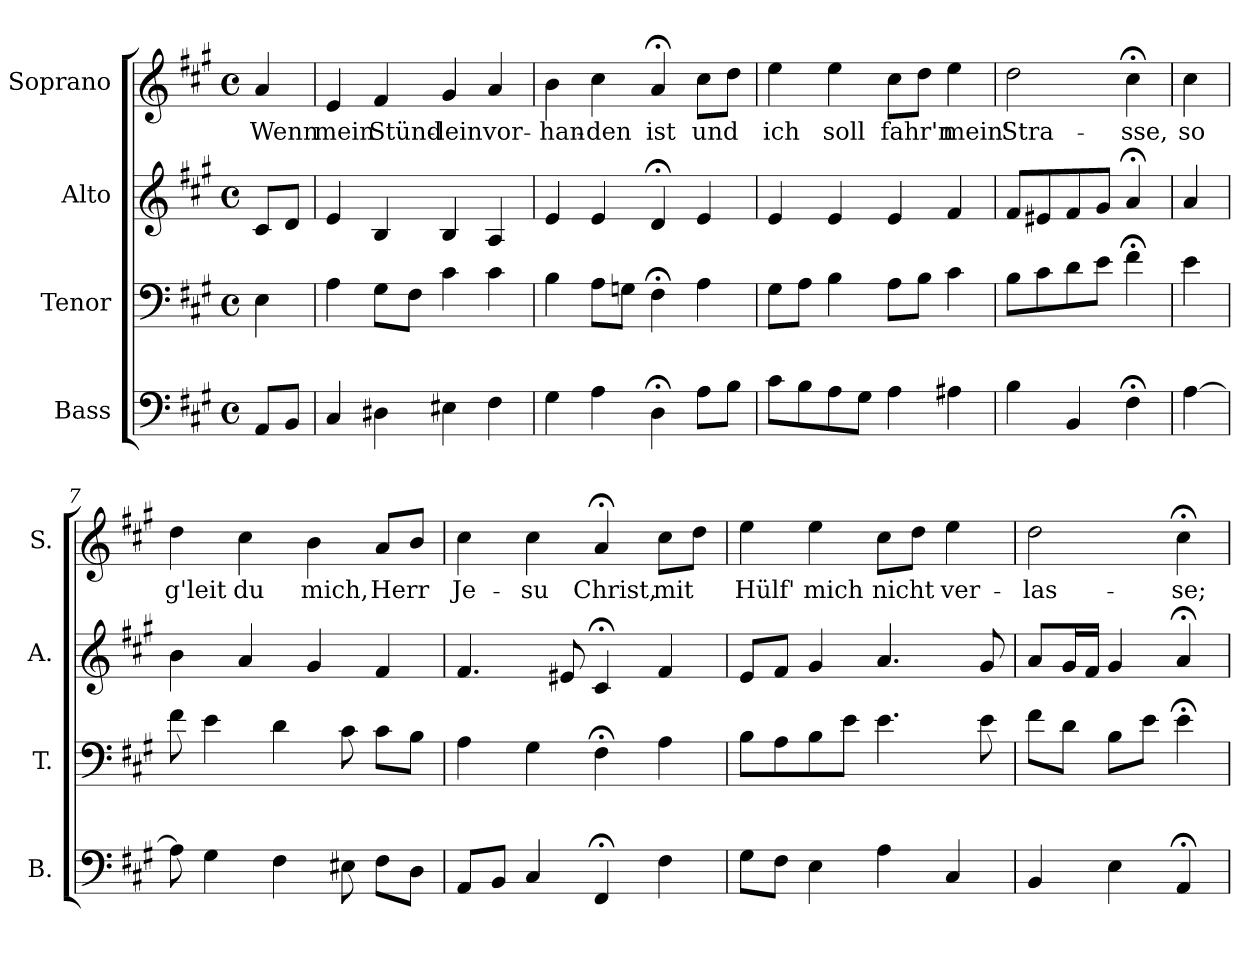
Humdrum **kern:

**kern	**kern	**kern	**kern	**text
*part4	*part3	*part2	*part1	*part1
*staff4	*staff3	*staff2	*staff1	*staff1
*I"Bass	*I"Tenor	*I"Alto	*I"Soprano	*
*I'B.	*I'T.	*I'A.	*I'S.	*
*clefF4	*clefF4	*clefG2	*clefG2	*
*k[f#c#g#]	*k[f#c#g#]	*k[f#c#g#]	*k[f#c#g#]	*
*A:	*A:	*A:	*A:	*
*M4/4	*M4/4	*M4/4	*M4/4	*
*met(c)	*met(c)	*met(c)	*met(c)	*
=1	=1	=1	=1	=1
!	!	!	!	!LO:LY:b
8AA/L	4E\	8c#/L	4a/	Wenn
8BB/J	.	8d/J	.	.
=2	=2	=2	=2	=2
!	!	!	!	!LO:LY:b
4C#/	4A\	4e/	4e/	mein
!	!	!	!	!LO:LY:b
4D#X\	8G#\L	4B/	4f#/	Stünd-
.	8F#\J	.	.	.
!	!	!	!	!LO:LY:b
4E#X\	4c#\	4B/	4g#/	-lein
!	!	!	!	!LO:LY:b
4F#\	4c#\	4A/	4a/	vor-
=3	=3	=3	=3	=3
!	!	!	!	!LO:LY:b
4G#\	4B\	4e/	4b\	-han-
!	!	!	!	!LO:LY:b
4A\	8A\L	4e/	4cc#\	-den
.	8Gn\J	.	.	.
!	!	!	!	!LO:LY:b
4D;<\	4F#;<\	4d;</	4a;</	ist
!	!	!	!	!LO:LY:b
8A\L	4A\	4e/	8cc#\L	und
8B\J	.	.	8dd\J	.
=4	=4	=4	=4	=4
!	!	!	!	!LO:LY:b
8c#\L	8G#\L	4e/	4ee\	ich
8B\	8A\J	.	.	.
!	!	!	!	!LO:LY:b
8A\	4B\	4e/	4ee\	soll
8G#\J	.	.	.	.
!	!	!	!	!LO:LY:b
4A\	8A\L	4e/	8cc#\L	fahr'n
.	8B\J	.	8dd\J	.
!	!	!	!	!LO:LY:b
4A#X\	4c#\	4f#/	4ee\	mein'
=5	=5	=5	=5	=5
!	!	!	!	!LO:LY:b
4B\	8B\L	8f#/L	2dd\	Stra-
.	8c#\	8e#X/	.	.
4BB/	8d\	8f#/	.	.
.	8e\J	8g#/J	.	.
!	!	!	!	!LO:LY:b
4F#;<\	4f#;<\	4a;</	4cc#;<\	-sse,
!!LO:LB:g=z
=6	=6	=6	=6	=6
!	!	!	!	!LO:LY:b
[4A\	4e\	4a/	4cc#\	so
=7	=7	=7	=7	=7
!	!	!	!	!LO:LY:b
8A\]	8f#\	4b\	4dd\	g'leit
4G#\	4e\	.	.	.
!	!	!	!	!LO:LY:b
.	.	4a/	4cc#\	du
4F#\	4d\	.	.	.
!	!	!	!	!LO:LY:b
.	.	4g#/	4b\	mich,
8E#X\	8c#\	.	.	.
!	!	!	!	!LO:LY:b
8F#\L	8c#\L	4f#/	8a/L	Herr
8D\J	8B\J	.	8b/J	.
=8	=8	=8	=8	=8
!	!	!	!	!LO:LY:b
8AA/L	4A\	4.f#/	4cc#\	Je-
8BB/J	.	.	.	.
!	!	!	!	!LO:LY:b
4C#/	4G#\	.	4cc#\	-su
.	.	8e#X/	.	.
!	!	!	!	!LO:LY:b
4FF#;</	4F#;<\	4c#;</	4a;</	Christ,
!	!	!	!	!LO:LY:b
4F#\	4A\	4f#/	8cc#\L	mit
.	.	.	8dd\J	.
=9	=9	=9	=9	=9
!	!	!	!	!LO:LY:b
8G#\L	8B\L	8e/L	4ee\	Hülf'
8F#\J	8A\	8f#/J	.	.
!	!	!	!	!LO:LY:b
4E\	8B\	4g#/	4ee\	mich
.	8e\J	.	.	.
!	!	!	!	!LO:LY:b
4A\	4.e\	4.a/	8cc#\L	nicht
.	.	.	8dd\J	.
!	!	!	!	!LO:LY:b
4C#/	.	.	4ee\	ver-
.	8e\	8g#/	.	.
=10	=10	=10	=10	=10
!	!	!	!	!LO:LY:b
4BB/	8f#\L	8a/L	2dd\	-las-
.	8d\J	16g#/L	.	.
.	.	16f#/JJ	.	.
4E\	8B\L	4g#/	.	.
.	8e\J	.	.	.
!	!	!	!	!LO:LY:b
4AA;</	4e;<\	4a;</	4cc#;<\	-se;
=	=	=	=	=
*-	*-	*-	*-	*-
